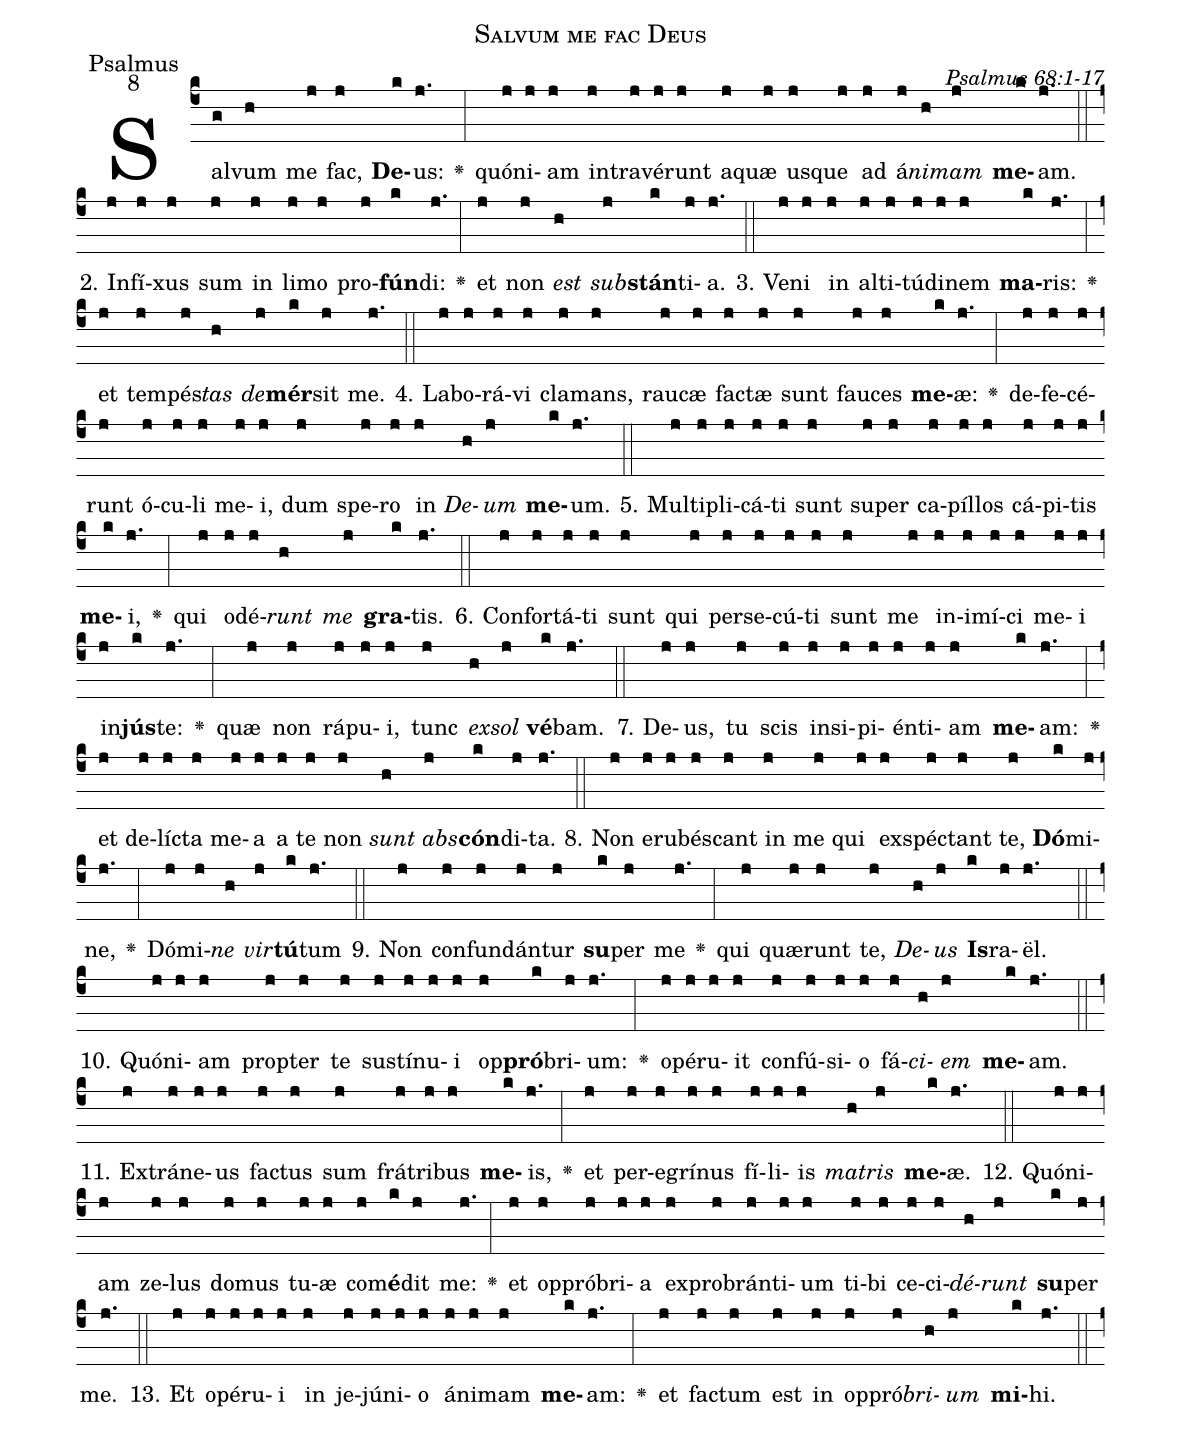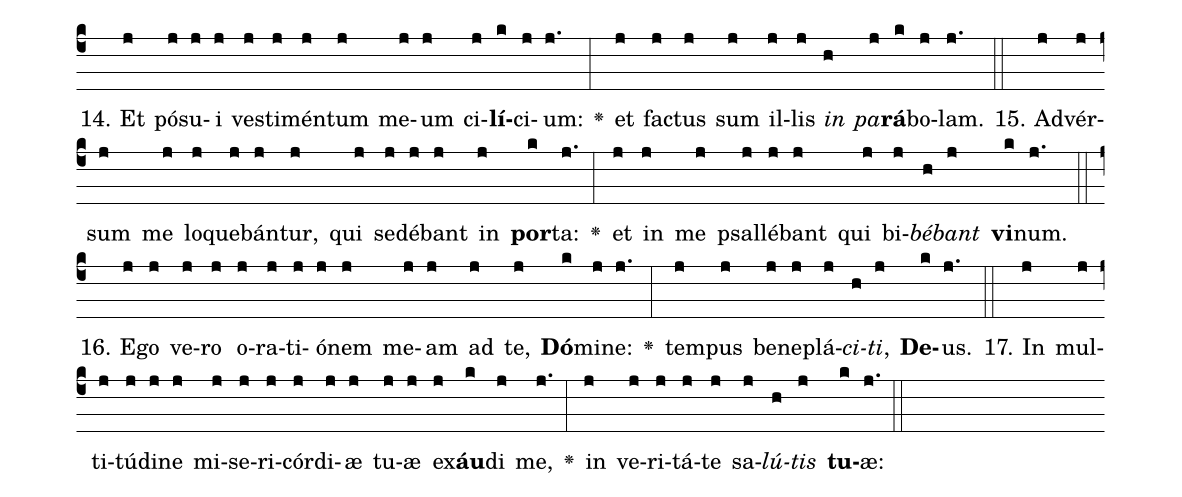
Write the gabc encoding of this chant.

name:Salvum me fac Deus;
office-part:Psalmus;
mode:8;
commentary:Psalmus 68:1-17;
%%
(c4)Sal(g)vum(h) me(j) fac,(j) <b>De</b>(k)us:(j.) <v>\greheightstar</v>(:) quón(j)i(j)am(j) in(j)tra(j)vé(j)runt(j) a(j)quæ(j) us(j)que(j) ad(j) á(j)<i>ni</i>(h)<i>mam</i>(j) <b>me</b>(k)am.(j.) (::)

2. In(j)fí(j)xus(j) sum(j) in(j) li(j)mo(j) pro(j)<b>fún</b>(k)di:(j.) <v>\greheightstar</v>(:) et(j) non(j) <i>est</i>(h) <i>sub</i>(j)<b>stán</b>(k)ti(j)a.(j.) (::)

3. Ve(j)ni(j) in(j) al(j)ti(j)tú(j)di(j)nem(j) <b>ma</b>(k)ris:(j.) <v>\greheightstar</v>(:) et(j) tem(j)pés(j)<i>tas</i>(h) <i>de</i>(j)<b>mér</b>(k)sit(j) me.(j.) (::)

4. La(j)bo(j)rá(j)vi(j) cla(j)mans,(j) rau(j)cæ(j) fac(j)tæ(j) sunt(j) fau(j)ces(j) <b>me</b>(k)æ:(j.) <v>\greheightstar</v>(:) de(j)fe(j)cé(j)runt(j) ó(j)cu(j)li(j) me(j)i,(j) dum(j) spe(j)ro(j) in(j) <i>De</i>(h)<i>um</i>(j) <b>me</b>(k)um.(j.) (::)

5. Mul(j)ti(j)pli(j)cá(j)ti(j) sunt(j) su(j)per(j) ca(j)píl(j)los(j) cá(j)pi(j)tis(j) <b>me</b>(k)i,(j.) <v>\greheightstar</v>(:) qui(j) o(j)dé(j)<i>runt</i>(h) <i>me</i>(j) <b>gra</b>(k)tis.(j.) (::)

6. Con(j)for(j)tá(j)ti(j) sunt(j) qui(j) per(j)se(j)cú(j)ti(j) sunt(j) me(j) in(j)i(j)mí(j)ci(j) me(j)i(j) in(j)<b>jús</b>(k)te:(j.) <v>\greheightstar</v>(:) quæ(j) non(j) rá(j)pu(j)i,(j) tunc(j) <i>ex</i>(h)<i>sol</i>
(j)<b>vé</b>(k)bam.(j.) (::)

7. De(j)us,(j) tu(j) scis(j) in(j)si(j)pi(j)én(j)ti(j)am(j) <b>me</b>(k)am:(j.) <v>\greheightstar</v>(:) et(j) de(j)líc(j)ta(j) me(j)a(j) a(j) te(j) non(j) <i>sunt</i>(h) <i>abs</i>(j)<b>cón</b>(k)di(j)ta.(j.) (::)

8. Non(j) e(j)ru(j)bés(j)cant(j) in(j) me(j) qui(j) ex(j)spéc(j)tant(j) te,(j) <b>Dó</b>(k)mi(j)ne,(j.) <v>\greheightstar</v>(:) Dó(j)mi(j)<i>ne</i>(h) <i>vir</i>(j)<b>tú</b>(k)tum(j.) (::)

9. Non(j) con(j)fun(j)dán(j)tur(j) <b>su</b>(k)per(j) me(j.) <v>\greheightstar</v>(:) qui(j) quæ(j)runt(j) te,(j) <i>De</i>(h)<i>us</i>(j) <b>Is</b>(k)ra(j)ël.(j.) (::)

10. Quón(j)i(j)am(j) prop(j)ter(j) te(j) sus(j)tí(j)nu(j)i(j) op(j)<b>pró</b>(k)bri(j)um:(j.) <v>\greheightstar</v>(:) o(j)pé(j)ru(j)it(j) con(j)fú(j)si(j)o(j) fá(j)<i>ci</i>(h)<i>em</i>(j) <b>me</b>(k)am.(j.) (::)

11. Ex(j)trá(j)ne(j)us(j) fac(j)tus(j) sum(j) frá(j)tri(j)bus(j) <b>me</b>(k)is,(j.) <v>\greheightstar</v>(:) et(j) per(j)e(j)grí(j)nus(j) fí(j)li(j)is(j) <i>ma</i>(h)<i>tris</i>(j) <b>me</b>(k)æ.(j.) (::)

12. Quón(j)i(j)am(j) ze(j)lus(j) do(j)mus(j) tu(j)æ(j) com(j)<b>é</b>(k)dit(j) me:(j.) <v>\greheightstar</v>(:) et(j) op(j)pró(j)bri(j)a(j) ex(j)pro(j)brán(j)ti(j)um(j) ti(j)bi(j) ce(j)ci(j)<i>dé</i>(h)<i>runt</i>(j) <b>su</b>(k)per(j) me.(j.) (::)

13. Et(j) o(j)pé(j)ru(j)i(j) in(j) je(j)jú(j)ni(j)o(j) á(j)ni(j)mam(j) <b>me</b>(k)am:(j.) <v>\greheightstar</v>(:) et(j) fac(j)tum(j) est(j) in(j) op(j)pró(j)<i>bri</i>(h)<i>um</i>(j) <b>mi</b>(k)hi.(j.) (::)

14. Et(j) pó(j)su(j)i(j) ves(j)ti(j)mén(j)tum(j) me(j)um(j) ci(j)<b>lí</b>(k)ci(j)um:(j.) <v>\greheightstar</v>(:) et(j) fac(j)tus(j) sum(j) il(j)lis(j) <i>in</i>(h) <i>pa</i>(j)<b>rá</b>(k)bo(j)lam.(j.) (::)

15. Ad(j)vér(j)sum(j) me(j) lo(j)que(j)bán(j)tur,(j) qui(j) se(j)dé(j)bant(j) in(j) <b>por</b>(k)ta:(j.) <v>\greheightstar</v>(:) et(j) in(j) me(j) psal(j)lé(j)bant(j) qui(j) bi(j)<i>bé</i>(h)<i>bant</i>(j) <b>vi</b>(k)num.(j.) (::)

16. E(j)go(j) ve(j)ro(j) o(j)ra(j)ti(j)ó(j)nem(j) me(j)am(j) ad(j) te,(j) <b>Dó</b>(k)mi(j)ne:(j.) <v>\greheightstar</v>(:) tem(j)pus(j) be(j)ne(j)plá(j)<i>ci</i>(h)<i>ti</i>,(j) <b>De</b>(k)us.(j.) (::)

17. In(j) mul(j)ti(j)tú(j)di(j)ne(j) mi(j)se(j)ri(j)cór(j)di(j)æ(j) tu(j)æ(j) ex(j)<b>áu</b>(k)di(j) me,(j.) <v>\greheightstar</v>(:) in(j) ve(j)ri(j)tá(j)te(j) sa(j)<i>lú</i>(h)<i>tis</i>(j) <b>tu</b>(k)æ:(j.) (::)
